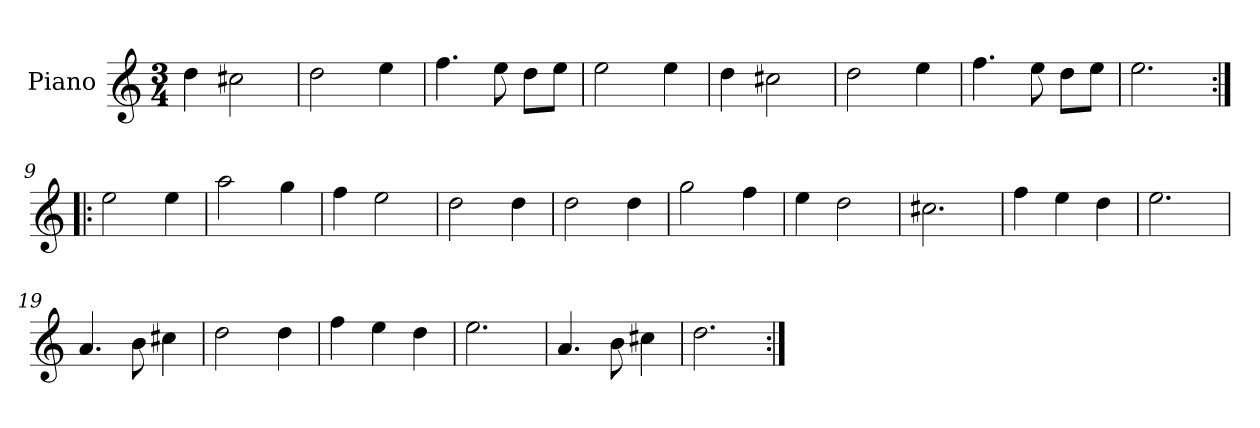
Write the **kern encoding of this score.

**kern
*part1
*staff1
*I"Piano
*I'Pno.
*clefG2
*k[]
*M3/4
=1
4dd\
2cc#X\
=2
2dd\
4ee\
=3
4.ff\
8ee\
8dd\L
8ee\J
=4
2ee\
4ee\
=5
4dd\
2cc#X\
=6
2dd\
4ee\
=7
4.ff\
8ee\
8dd\L
8ee\J
=8
2.ee\
=9:|!|:
2ee\
4ee\
=10
2aa\
4gg\
=11
4ff\
2ee\
=12
2dd\
4dd\
=13
2dd\
4dd\
=14
2gg\
4ff\
=15
4ee\
2dd\
!!LO:LB:g=z
=16
2.cc#X\
=17
4ff\
4ee\
4dd\
=18
2.ee\
=19
4.a/
8b\
4cc#X\
=20
2dd\
4dd\
=21
4ff\
4ee\
4dd\
=22
2.ee\
=23
4.a/
8b\
4cc#X\
=24
2.dd\
=:|!
*-
